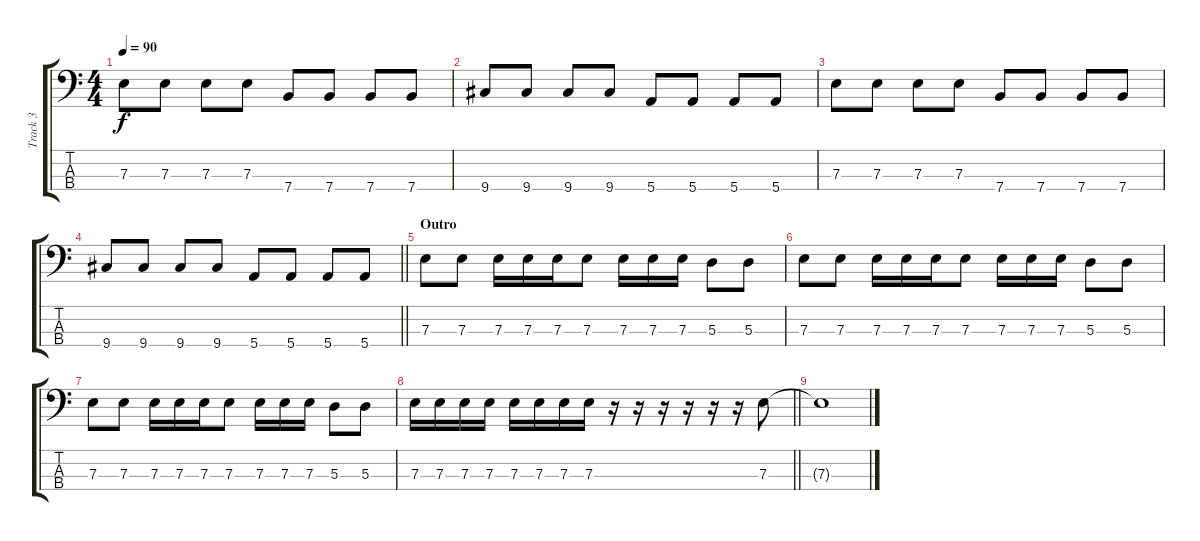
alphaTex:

\track ("Track 3" "Track 3") {instrument electricbassfinger}
\staff {score tabs}
\tuning (G2 D2 A1 E1) {hide}
\ts (4 4)
\tempo 90
\clef f4
\ks c
7.3.8{dy f} 7.3.8 7.3.8 7.3.8 7.4.8 7.4.8 7.4.8 7.4.8 |
9.4.8 9.4.8 9.4.8 9.4.8 5.4.8 5.4.8 5.4.8 5.4.8 |
7.3.8 7.3.8 7.3.8 7.3.8 7.4.8 7.4.8 7.4.8 7.4.8 |
\barLineRight lightlight
9.4.8 9.4.8 9.4.8 9.4.8 5.4.8 5.4.8 5.4.8 5.4.8 |
\section ("" "Outro")
7.3.8 7.3.8 7.3.16 7.3.16 7.3.16 7.3.8 7.3.16 7.3.16 7.3.16 5.3.8 5.3.8 |
7.3.8 7.3.8 7.3.16 7.3.16 7.3.16 7.3.8 7.3.16 7.3.16 7.3.16 5.3.8 5.3.8 |
7.3.8 7.3.8 7.3.16 7.3.16 7.3.16 7.3.8 7.3.16 7.3.16 7.3.16 5.3.8 5.3.8 |
\barLineRight lightlight
7.3.16 7.3.16 7.3.16 7.3.16 7.3.16 7.3.16 7.3.16 7.3.16 r.16 r.16 r.16 r.16 r.16 r.16 7.3.8 |
7.3{t}.1
